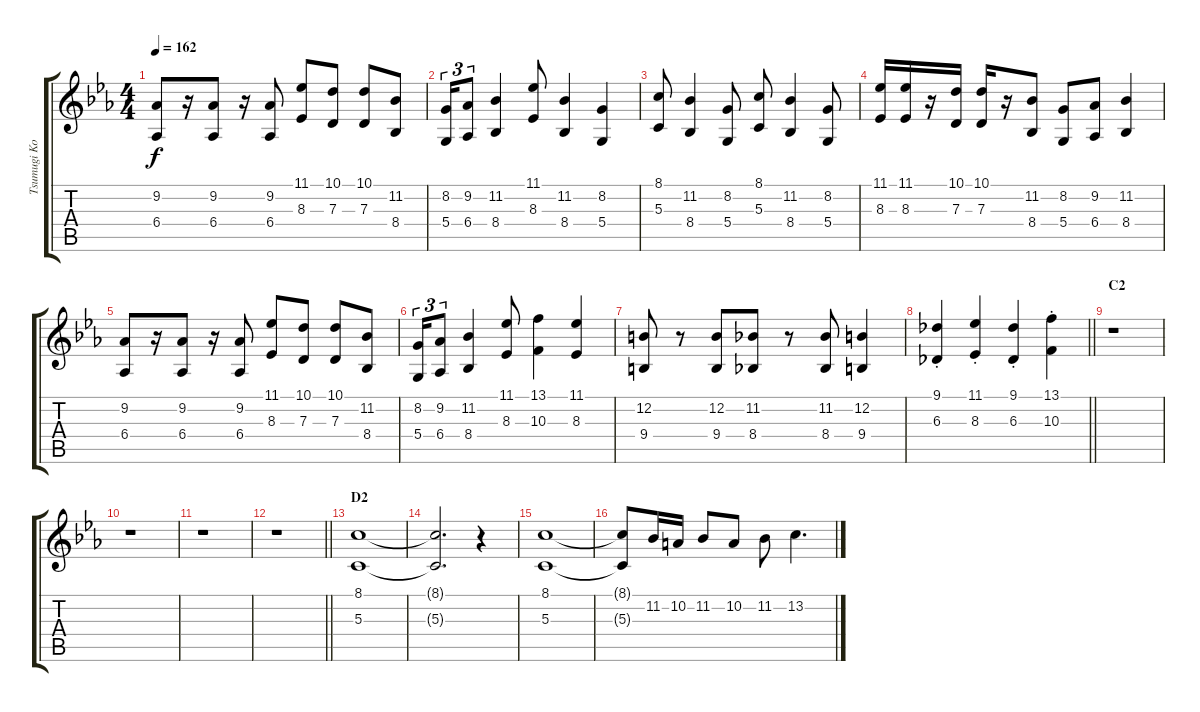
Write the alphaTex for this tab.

\track ("Tsumugi Kotobuki" "Tsumugi Ko") {instrument lead6voice}
\staff {score tabs}
\tuning (E4 B3 G3 D3 A2 E2) {hide}
\ts (4 4)
\tempo 162
\clef g2
\ks eb
(9.2 6.4).8{dy f} r.16 (9.2 6.4).8 r.16 (9.2 6.4).8 (11.1 8.3).8 (10.1 7.3).8 (10.1 7.3).8 (11.2 8.4).8 |
(8.2 5.4).16{tu (3 2)} (9.2 6.4).8{tu (3 2)} (11.2 8.4).4 (11.1 8.3).8 (11.2 8.4).4 (8.2 5.4).4 |
(8.1 5.3).8 (11.2 8.4).4 (8.2 5.4).8 (8.1 5.3).8 (11.2 8.4).4 (8.2 5.4).8 |
(11.1 8.3).16 (11.1 8.3).16 r.16 (10.1 7.3).16 (10.1 7.3).16 r.16 (11.2 8.4).8 (8.2 5.4).8 (9.2 6.4).8 (11.2 8.4).4 |
(9.2 6.4).8 r.16 (9.2 6.4).8 r.16 (9.2 6.4).8 (11.1 8.3).8 (10.1 7.3).8 (10.1 7.3).8 (11.2 8.4).8 |
(8.2 5.4).16{tu (3 2)} (9.2 6.4).8{tu (3 2)} (11.2 8.4).4 (11.1 8.3).8 (13.1 10.3).4 (11.1 8.3).4 |
(12.2 9.4).8 r.8 (12.2 9.4).8 (11.2 8.4).8 r.8 (11.2 8.4).8 (12.2 9.4).4 |
\barLineRight lightlight
(9.1{st} 6.3{st}).4 (11.1{st} 8.3{st}).4 (9.1{st} 6.3{st}).4 (13.1{st} 10.3{st}).4 |
\section ("" "C2")
r.1 |
r.1 |
r.1 |
\barLineRight lightlight
r.1 |
\section ("" "D2")
(8.1 5.3).1 |
(8.1{t} 5.3{t}).2{d} r.4 |
(8.1 5.3).1 |
(8.1{t} 5.3{t}).8 11.2.16 10.2.16 11.2.8 10.2.8 11.2.8 13.2.4{d}
